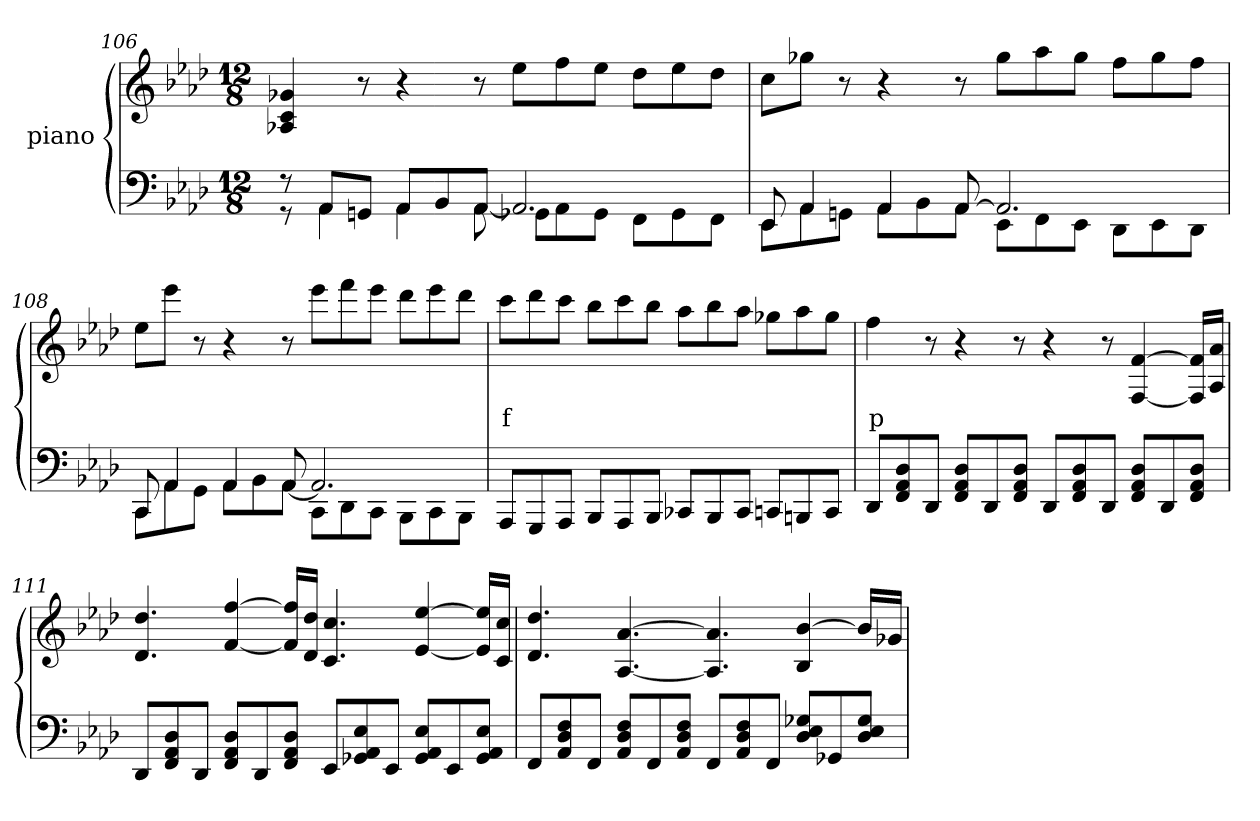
**kern	**kern	**text
*part2	*part1	*part1
*staff2	*staff1	*staff1
*	*I"piano	*
*clefF4	*clefG2	*
*k[b-e-a-d-]	*k[b-e-a-d-]	*
*M12/8	*M12/8	*
=106	=106	=106
*^	*	*
8r	8r	4A-X 4c 4g-X	.
8AA-L	4AA-	.	.
8GGnJ	.	8r	.
8AA-L	4AA-	4r	.
8BB-	.	.	.
8AA-J	[8AA-	8r	.
2.AA-]	8GG-XL	8ee-L	.
.	8AA-	8ff	.
.	8GG-J	8ee-J	.
.	8FFL	8dd-L	.
.	8GG-	8ee-	.
.	8FFJ	8dd-J	.
=107	=107	=107	=107
8EE-	8EE-L	8ccL	.
4AA-	8AA-	8gg-XJ	.
.	8GGnJ	8r	.
4AA-	8AA-L	4r	.
.	8BB-	.	.
[8AA-	8AA-J	8r	.
2.AA-]	8EE-L	8gg-L	.
.	8FF	8aa-	.
.	8EE-J	8gg-J	.
.	8DD-L	8ffL	.
.	8EE-	8gg-	.
.	8DD-J	8ffJ	.
=108	=108	=108	=108
8CC	8CCL	8ee-L	.
4AA-	8AA-	8eee-J	.
.	8GGJ	8r	.
4AA-	8AA-L	4r	.
.	8BB-	.	.
8AA-	[8AA-J	8r	.
2.AA-]	8CCL	8eee-L	.
.	8DD-	8fff	.
.	8CCJ	8eee-J	.
.	8BBB-L	8ddd-L	.
.	8CC	8eee-	.
.	8BBB-J	8ddd-J	.
*v	*v	*	*
=109	=109	=109
8AAA-L	8cccL	f
8GGG	8ddd-	.
8AAA-J	8cccJ	.
8BBB-L	8bb-L	.
8AAA-	8ccc	.
8BBB-J	8bb-J	.
8CC-XL	8aa-L	.
8BBB-	8bb-	.
8CC-J	8aa-J	.
8CCnL	8gg-XL	.
8BBBn	8aa-	.
8CCJ	8gg-J	.
=110	=110	=110
8DD-L	4ff	p
8FF 8AA- 8D-	.	.
8DD-J	8r	.
8FF 8AA- 8D-L	4r	.
8DD-	.	.
8FF 8AA- 8D-J	8r	.
8DD-L	4r	.
8FF 8AA- 8D-	.	.
8DD-J	8r	.
8FF 8AA- 8D-L	[4F [4f	.
8DD-	.	.
8FF 8AA- 8D-J	16F] 16f]LL	.
.	16A- 16a-JJ	.
=111	=111	=111
8DD-L	4.d- 4.dd-	.
8FF 8AA- 8D-	.	.
8DD-J	.	.
8FF 8AA- 8D-L	[4f/ [4ff/	.
8DD-	.	.
8FF 8AA- 8D-J	16f] 16ff]LL	.
.	16d- 16dd-JJ	.
8EE-L	4.c 4.cc	.
8GG-X 8AA- 8E-	.	.
8EE-J	.	.
8GG- 8AA- 8E-L	[4e- [4ee-	.
8EE-	.	.
8GG- 8AA- 8E-J	16e-] 16ee-]LL	.
.	16c 16ccJJ	.
=112	=112	=112
8FFL	4.d- 4.dd-	.
8AA- 8D- 8F	.	.
8FFJ	.	.
8AA- 8D- 8FL	[4.A- [4.a-	.
8FF	.	.
8AA- 8D- 8FJ	.	.
8FFL	4.A-] 4.a-]	.
8AA- 8D- 8F	.	.
8FFJ	.	.
8D- 8E- 8G-XL	4B- [4b-	.
8GG-	.	.
8D- 8E- 8G-J	16b-LL]	.
.	16g-XJJ	.
=	=	=
*-	*-	*-
